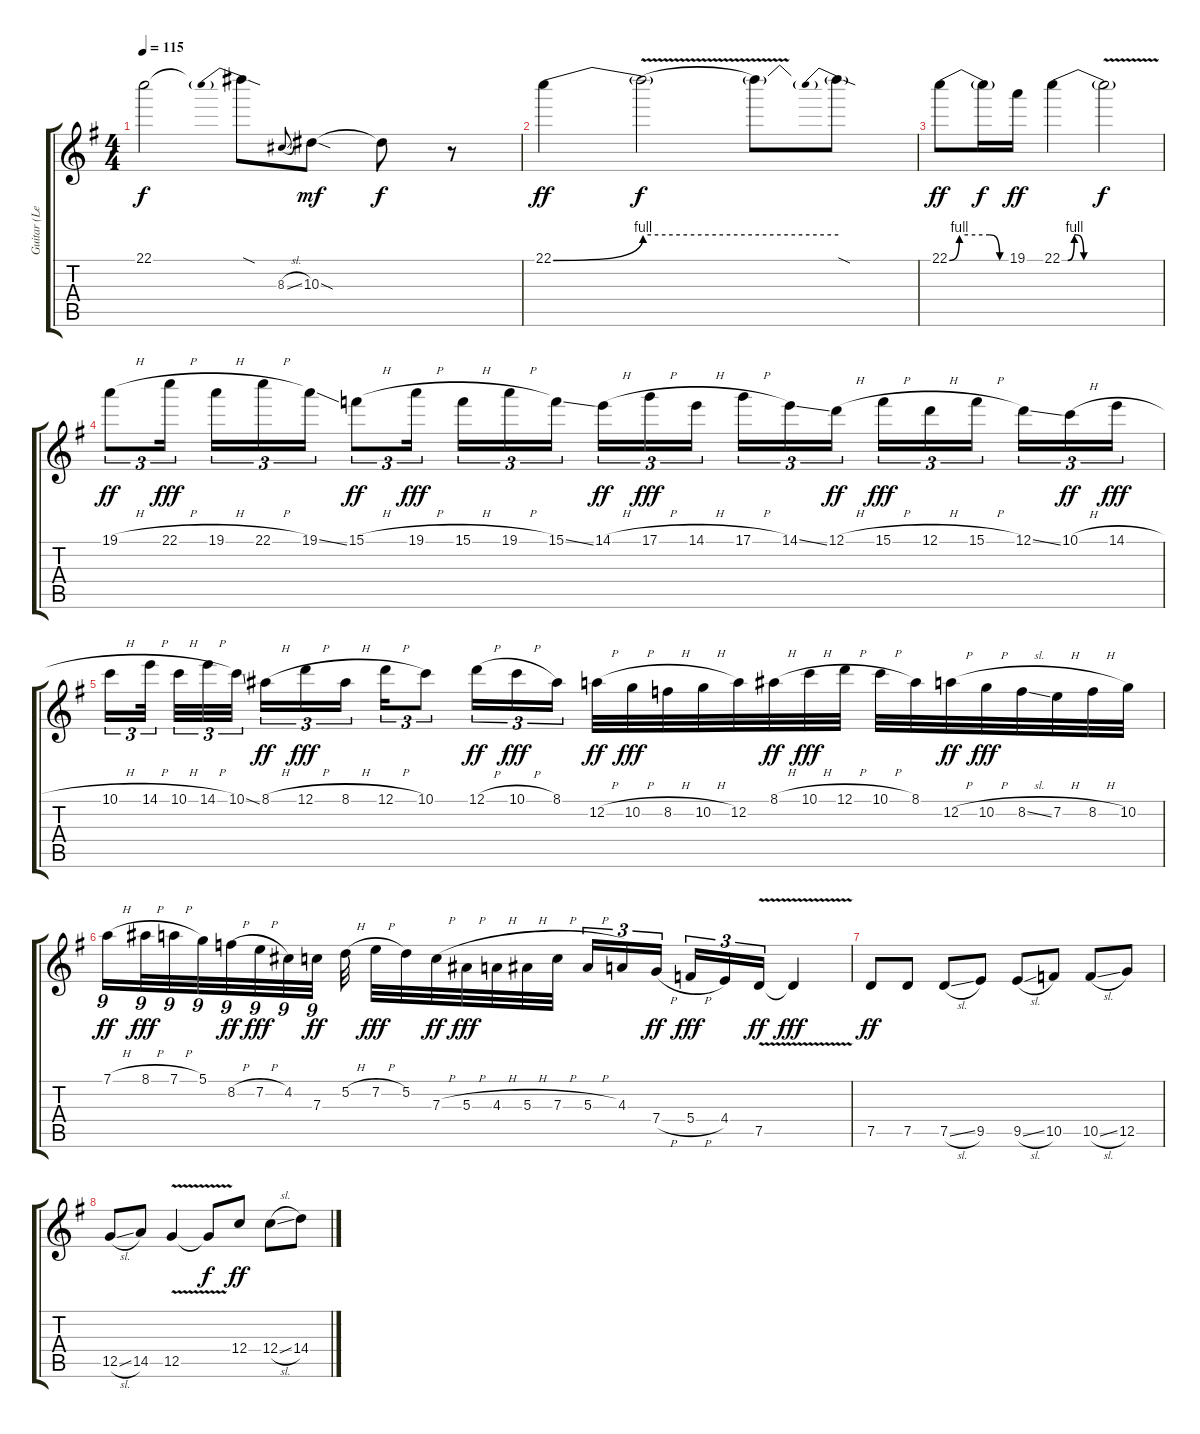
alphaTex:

\track ("Guitar (Lead and Solo)" "Guitar (Le") {instrument overdrivenguitar}
\staff {score tabs}
\tuning (D4 A3 F3 C3 G2 D2) {hide}
\ts (4 4)
\tempo 115
\clef g2
\ks g
22.1{t}.2{dy f} 22.1{be (prebend 0 6 60 6) sod t}.8 8.3{sl}.8{gr onbeat} 10.3{sod}.8{dy mf} 10.3{t}.8{dy f} r.8 |
22.1{be (bend 0 0 60 4)}.4{dy ff} 22.1{be (hold 0 4 60 4) v t}.2{dy f} 22.1{t}.8 22.1{be (prebend 0 4 60 4) sod t}.8 |
22.1{be (custom 0 0 10 4 40 4 50 0 60 0)}.8{dy ff} 22.1{t}.16{dy f} 19.1.16{dy ff} 22.1{be (custom 0 0 8 0 17 4 20 4 30 0 60 0)}.4 22.1{be (hold 0 0 60 0) v t}.2{dy f} |
19.1{h}.8{tu (3 2) dy ff} 22.1{h}.16{tu (3 2) dy fff beam splitsecondary} 19.1{h}.16{tu (3 2)} 22.1{h}.16{tu (3 2)} 19.1{ss}.16{tu (3 2)} 15.1{h}.8{tu (3 2) dy ff} 19.1{h}.16{tu (3 2) dy fff beam splitsecondary} 15.1{h}.16{tu (3 2)} 19.1{h}.16{tu (3 2)} 15.1{ss}.16{tu (3 2)} 14.1{h}.16{tu (3 2) dy ff} 17.1{h}.16{tu (3 2) dy fff} 14.1{h}.16{tu (3 2) beam splitsecondary} 17.1{h}.16{tu (3 2)} 14.1{ss}.16{tu (3 2)} 12.1{h}.16{tu (3 2) dy ff} 15.1{h}.16{tu (3 2) dy fff} 12.1{h}.16{tu (3 2)} 15.1{h}.16{tu (3 2) beam splitsecondary} 12.1{ss}.16{tu (3 2)} 10.1{h}.16{tu (3 2) dy ff} 14.1{h}.16{tu (3 2) dy fff} |
10.1{h}.16{tu (3 2)} 14.1{h}.32{tu (3 2) beam splitsecondary} 10.1{h}.32{tu (3 2)} 14.1{h}.32{tu (3 2)} 10.1{ss}.32{tu (3 2) beam splitsecondary} 8.1{h}.16{tu (3 2) dy ff} 12.1{h}.16{tu (3 2) dy fff} 8.1{h}.16{tu (3 2)} 12.1{h}.16{tu (3 2)} 10.1.8{tu (3 2)} 12.1{h}.16{tu (3 2) dy ff} 10.1{h}.16{tu (3 2) dy fff} 8.1.16{tu (3 2)} 12.2{h}.32{dy ff} 10.2{h}.32{dy fff} 8.2{h}.32 10.2{h}.32 12.2.32 8.1{h}.32{dy ff} 10.1{h}.32{dy fff} 12.1{h}.32 10.1{h}.32 8.1.32 12.2{h}.32{dy ff} 10.2{h}.32{dy fff} 8.2{sl}.32 7.2{h}.32 8.2{h}.32 10.2.32 |
7.1{h}.16{tu (9 8) dy ff} 8.1{h}.32{tu (9 8) dy fff} 7.1{h}.32{tu (9 8)} 5.1.32{tu (9 8)} 8.2{h}.32{tu (9 8) dy ff} 7.2{h}.32{tu (9 8) dy fff} 4.2.32{tu (9 8)} 7.3.32{tu (9 8) dy ff} 5.2{h}.32 7.2{h}.32{dy fff} 5.2.32 7.3{h}.32{dy ff} 5.3{h}.32{dy fff} 4.3{h}.32 5.3{h}.32 7.3{h}.32 5.3{h}.16{tu (3 2)} 4.3.16{tu (3 2)} 7.4{h}.16{tu (3 2) dy ff beam splitsecondary} 5.4{h}.16{tu (3 2) dy fff} 4.4.16{tu (3 2)} 7.5{v}.16{tu (3 2) dy ff} 7.5{t}.4{dy fff} |
7.5.8{dy ff} 7.5.8 7.5{sl}.8 9.5.8 9.5{sl}.8 10.5.8 10.5{sl}.8 12.5.8 |
12.5{sl}.8 14.5.8 12.5{v}.4 12.5{t}.8{dy f} 12.4.8{dy ff} 12.4{sl}.8 14.4.8
